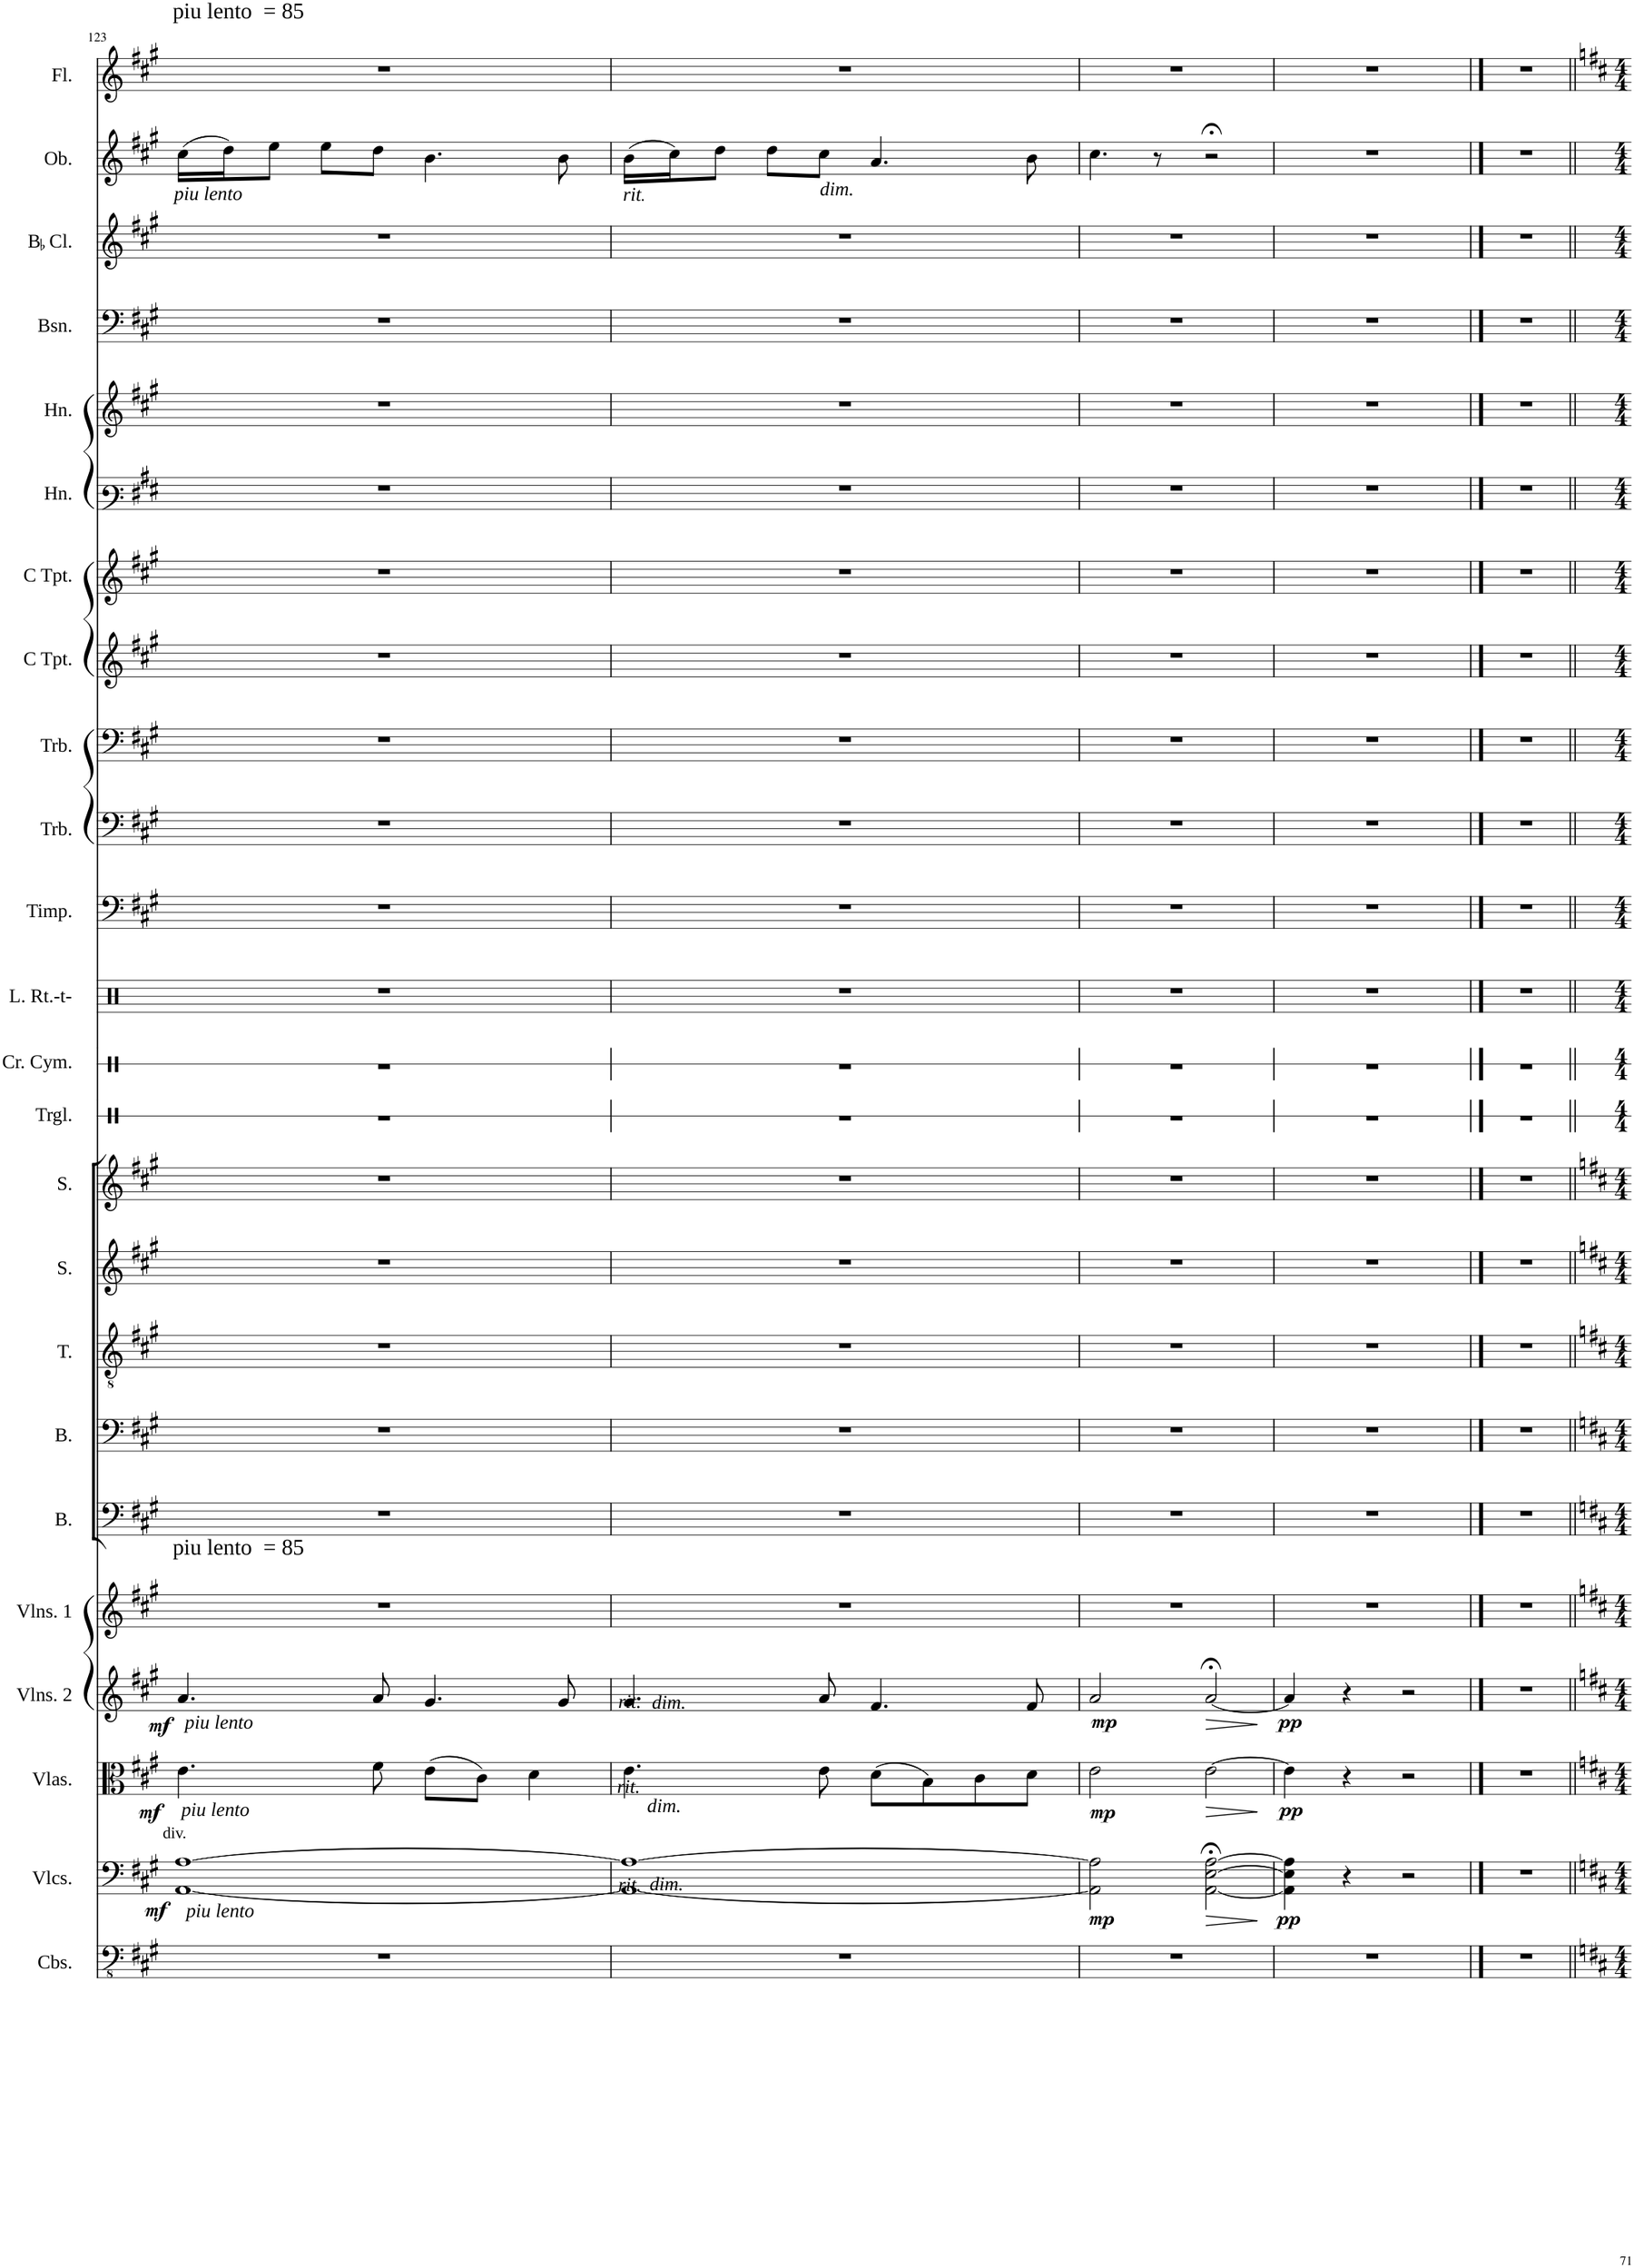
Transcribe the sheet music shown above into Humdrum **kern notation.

**kern	**kern	**dynam	**kern	**dynam	**kern	**dynam	**kern	**kern	**kern	**kern	**kern	**kern	**kern	**kern	**kern	**kern	**kern	**kern	**kern	**kern	**kern	**kern	**kern	**kern	**kern	**kern
*part24	*part23	*part23	*part22	*part22	*part21	*part21	*part20	*part19	*part18	*part17	*part16	*part15	*part14	*part13	*part12	*part11	*part10	*part9	*part8	*part7	*part6	*part5	*part4	*part3	*part2	*part1
*staff24	*staff23	*staff23	*staff22	*staff22	*staff21	*staff21	*staff20	*staff19	*staff18	*staff17	*staff16	*staff15	*staff14	*staff13	*staff12	*staff11	*staff10	*staff9	*staff8	*staff7	*staff6	*staff5	*staff4	*staff3	*staff2	*staff1
*I"Contrabasses	*I"Violoncellos	*	*I"Violas	*	*I"Violins 2	*	*I"Violins 1	*I"Bass	*I"Bass	*I"Tenor	*I"Soprano	*I"Soprano	*I"Triangle	*I"Crash Cymbal	*I"Low Roto-toms	*I"Timpani	*I"Trombone	*I"Trombone	*I"C Trumpet	*I"C Trumpet	*I"Horn	*I"Horn	*I"Bassoon	*I"BaccidentalFlat Clarinet	*I"Oboe	*I"Flute
*I'Cbs.	*I'Vlcs.	*	*I'Vlas.	*	*I'Vlns. 2	*	*I'Vlns. 1	*I'B.	*I'B.	*I'T.	*I'S.	*I'S.	*I'Trgl.	*I'Cr. Cym.	*I'L. Rt.-t-	*I'Timp.	*I'Trb.	*I'Trb.	*I'C Tpt.	*I'C Tpt.	*I'Hn.	*I'Hn.	*I'Bsn.	*I'BaccidentalFlat Cl.	*I'Ob.	*I'Fl.
!!LO:PB:g=z
*clefFv4	*clefF4	*	*clefC3	*	*clefG2	*	*clefG2	*clefF4	*clefF4	*clefGv2	*clefG2	*clefG2	*clefX	*clefX	*clefX	*clefF4	*clefF4	*clefF4	*clefG2	*clefG2	*clefF3	*clefG2	*clefF4	*clefG2	*clefG2	*clefG2
*	*	*	*	*	*	*	*	*	*	*	*	*	*	*	*	*	*	*	*	*	*ITrd4c7	*ITrd4c7	*	*ITrd1c2	*	*
*k[f#c#g#]	*k[f#c#g#]	*	*k[f#c#g#]	*	*k[f#c#g#]	*	*k[f#c#g#]	*k[f#c#g#]	*k[f#c#g#]	*k[f#c#g#]	*k[f#c#g#]	*k[f#c#g#]	*k[]	*k[]	*k[b-]	*k[f#c#g#]	*k[f#c#g#]	*k[f#c#g#]	*k[f#c#g#]	*k[f#c#g#]	*k[f#c#g#]	*k[f#c#g#]	*k[f#c#g#]	*k[f#c#g#]	*k[f#c#g#]	*k[f#c#g#]
*M4/4	*M4/4	*	*M4/4	*	*M4/4	*	*M4/4	*M4/4	*M4/4	*M4/4	*M4/4	*M4/4	*M4/4	*M4/4	*M4/4	*M4/4	*M4/4	*M4/4	*M4/4	*M4/4	*M4/4	*M4/4	*M4/4	*M4/4	*M4/4	*M4/4
=123	=123	=123	=123	=123	=123	=123	=123	=123	=123	=123	=123	=123	=123	=123	=123	=123	=123	=123	=123	=123	=123	=123	=123	=123	=123	=123
!	!	!	!	!	!	!	!	!	!	!	!	!	!	!	!	!	!	!	!	!	!	!	!	!	!	!LO:TX:a:t=piu lento  = 85
!	!	!	!	!	!	!	!	!	!	!	!	!	!	!	!	!	!	!	!	!	!	!	!	!	!LO:TX:b:i:t=piu lento	!
!	!	!	!	!	!	!	!LO:TX:a:t=piu lento  = 85	!	!	!	!	!	!	!	!	!	!	!	!	!	!	!	!	!	!	!
!	!	!	!	!	!LO:TX:b:i:t=piu lento	!	!	!	!	!	!	!	!	!	!	!	!	!	!	!	!	!	!	!	!	!
!	!	!	!LO:TX:b:i:t=piu lento	!	!	!	!	!	!	!	!	!	!	!	!	!	!	!	!	!	!	!	!	!	!	!
!	!LO:TX:b:i:t=piu lento	!	!	!	!	!	!	!	!	!	!	!	!	!	!	!	!	!	!	!	!	!	!	!	!	!
!	!LO:TX:a:t=div.	!	!	!	!	!	!	!	!	!	!	!	!	!	!	!	!	!	!	!	!	!	!	!	!	!
!	!	!LO:DY:b	!	!LO:DY:b	!	!LO:DY:b	!	!	!	!	!	!	!	!	!	!	!	!	!	!	!	!	!	!	!	!
1r	[1AA [1A	mf	4.e\	mf	4.a/	mf	1r	1r	1r	1r	1r	1r	1r	1r	1r	1r	1r	1r	1r	1r	1r	1r	1r	1r	(16cc#\LL	1r
.	.	.	.	.	.	.	.	.	.	.	.	.	.	.	.	.	.	.	.	.	.	.	.	.	16dd\J)	.
.	.	.	.	.	.	.	.	.	.	.	.	.	.	.	.	.	.	.	.	.	.	.	.	.	8ee\J	.
.	.	.	.	.	.	.	.	.	.	.	.	.	.	.	.	.	.	.	.	.	.	.	.	.	8ee\L	.
.	.	.	8f#\	.	8a/	.	.	.	.	.	.	.	.	.	.	.	.	.	.	.	.	.	.	.	8dd\J	.
.	.	.	(8e\L	.	4.g#/	.	.	.	.	.	.	.	.	.	.	.	.	.	.	.	.	.	.	.	4.b\	.
.	.	.	8c#\J)	.	.	.	.	.	.	.	.	.	.	.	.	.	.	.	.	.	.	.	.	.	.	.
.	.	.	4d\	.	.	.	.	.	.	.	.	.	.	.	.	.	.	.	.	.	.	.	.	.	.	.
.	.	.	.	.	8g#/	.	.	.	.	.	.	.	.	.	.	.	.	.	.	.	.	.	.	.	8b\	.
=124	=124	=124	=124	=124	=124	=124	=124	=124	=124	=124	=124	=124	=124	=124	=124	=124	=124	=124	=124	=124	=124	=124	=124	=124	=124	=124
!	!	!	!	!	!	!	!	!	!	!	!	!	!	!	!	!	!	!	!	!	!	!	!	!	!LO:TX:b:i:t=rit	!
!	!	!	!	!	!	!	!	!	!	!	!	!	!	!	!	!	!	!	!	!	!	!	!	!	!LO:TX:b:t=.	!
!	!	!	!	!	!LO:TX:a:i:t=rit.	!	!	!	!	!	!	!	!	!	!	!	!	!	!	!	!	!	!	!	!	!
!	!	!	!	!	!LO:TX:a:i:t=dim.	!	!	!	!	!	!	!	!	!	!	!	!	!	!	!	!	!	!	!	!	!
!	!	!	!LO:TX:a:i:t=rit.	!	!	!	!	!	!	!	!	!	!	!	!	!	!	!	!	!	!	!	!	!	!	!
!	!	!	!LO:TX:b:i:t=dim.	!	!	!	!	!	!	!	!	!	!	!	!	!	!	!	!	!	!	!	!	!	!	!
!	!LO:TX:a:i:t=rit.	!	!	!	!	!	!	!	!	!	!	!	!	!	!	!	!	!	!	!	!	!	!	!	!	!
!	!LO:TX:a:i:t=dim.	!	!	!	!	!	!	!	!	!	!	!	!	!	!	!	!	!	!	!	!	!	!	!	!	!
1r	1AA_ 1A_	.	4.e\	.	4.g#/	.	1r	1r	1r	1r	1r	1r	1r	1r	1r	1r	1r	1r	1r	1r	1r	1r	1r	1r	(16b\LL	1r
.	.	.	.	.	.	.	.	.	.	.	.	.	.	.	.	.	.	.	.	.	.	.	.	.	16cc#\J)	.
.	.	.	.	.	.	.	.	.	.	.	.	.	.	.	.	.	.	.	.	.	.	.	.	.	8dd\J	.
.	.	.	.	.	.	.	.	.	.	.	.	.	.	.	.	.	.	.	.	.	.	.	.	.	8dd\L	.
.	.	.	8e\	.	8a/	.	.	.	.	.	.	.	.	.	.	.	.	.	.	.	.	.	.	.	8cc#\J	.
!	!	!	!	!	!	!	!	!	!	!	!	!	!	!	!	!	!	!	!	!	!	!	!	!	!LO:TX:b:i:t=dim.	!
.	.	.	(8d\L	.	4.f#/	.	.	.	.	.	.	.	.	.	.	.	.	.	.	.	.	.	.	.	4.a/	.
.	.	.	8B\)	.	.	.	.	.	.	.	.	.	.	.	.	.	.	.	.	.	.	.	.	.	.	.
.	.	.	8c#\	.	.	.	.	.	.	.	.	.	.	.	.	.	.	.	.	.	.	.	.	.	.	.
.	.	.	8d\J	.	8f#/	.	.	.	.	.	.	.	.	.	.	.	.	.	.	.	.	.	.	.	8b\	.
=125	=125	=125	=125	=125	=125	=125	=125	=125	=125	=125	=125	=125	=125	=125	=125	=125	=125	=125	=125	=125	=125	=125	=125	=125	=125	=125
!	!	!LO:DY:b	!	!LO:DY:b	!	!LO:DY:b	!	!	!	!	!	!	!	!	!	!	!	!	!	!	!	!	!	!	!	!
1r	2AA\] 2A\]	mp	2e\	mp	2a/	mp	1r	1r	1r	1r	1r	1r	1r	1r	1r	1r	1r	1r	1r	1r	1r	1r	1r	1r	4.cc#\	1r
.	.	.	.	.	.	.	.	.	.	.	.	.	.	.	.	.	.	.	.	.	.	.	.	.	8r	.
!	!	!LO:HP:b	!	!LO:HP:b	!	!LO:HP:b	!	!	!	!	!	!	!	!	!	!	!	!	!	!	!	!	!	!	!	!
.	[2AA\;< [2E\;< [2A\;<	>	[2e\	>	[2a;</	>	.	.	.	.	.	.	.	.	.	.	.	.	.	.	.	.	.	.	2r;<	.
.	.	]	.	]	.	]	.	.	.	.	.	.	.	.	.	.	.	.	.	.	.	.	.	.	.	.
=126	=126	=126	=126	=126	=126	=126	=126	=126	=126	=126	=126	=126	=126	=126	=126	=126	=126	=126	=126	=126	=126	=126	=126	=126	=126	=126
!	!	!LO:DY:b	!	!LO:DY:b	!	!LO:DY:b	!	!	!	!	!	!	!	!	!	!	!	!	!	!	!	!	!	!	!	!
1r	4AA\] 4E\] 4A\]	pp	4e\]	pp	4a/]	pp	1r	1r	1r	1r	1r	1r	1r	1r	1r	1r	1r	1r	1r	1r	1r	1r	1r	1r	1r	1r
.	4r	.	4r	.	4r	.	.	.	.	.	.	.	.	.	.	.	.	.	.	.	.	.	.	.	.	.
.	2r	.	2r	.	2r	.	.	.	.	.	.	.	.	.	.	.	.	.	.	.	.	.	.	.	.	.
==127	==127	==127	==127	==127	==127	==127	==127	==127	==127	==127	==127	==127	==127	==127	==127	==127	==127	==127	==127	==127	==127	==127	==127	==127	==127	==127
1r	1r	.	1r	.	1r	.	1r	1r	1r	1r	1r	1r	1r	1r	1r	1r	1r	1r	1r	1r	1r	1r	1r	1r	1r	1r
=||	=||	=||	=||	=||	=||	=||	=||	=||	=||	=||	=||	=||	=||	=||	=||	=||	=||	=||	=||	=||	=||	=||	=||	=||	=||	=||
*-	*-	*-	*-	*-	*-	*-	*-	*-	*-	*-	*-	*-	*-	*-	*-	*-	*-	*-	*-	*-	*-	*-	*-	*-	*-	*-
